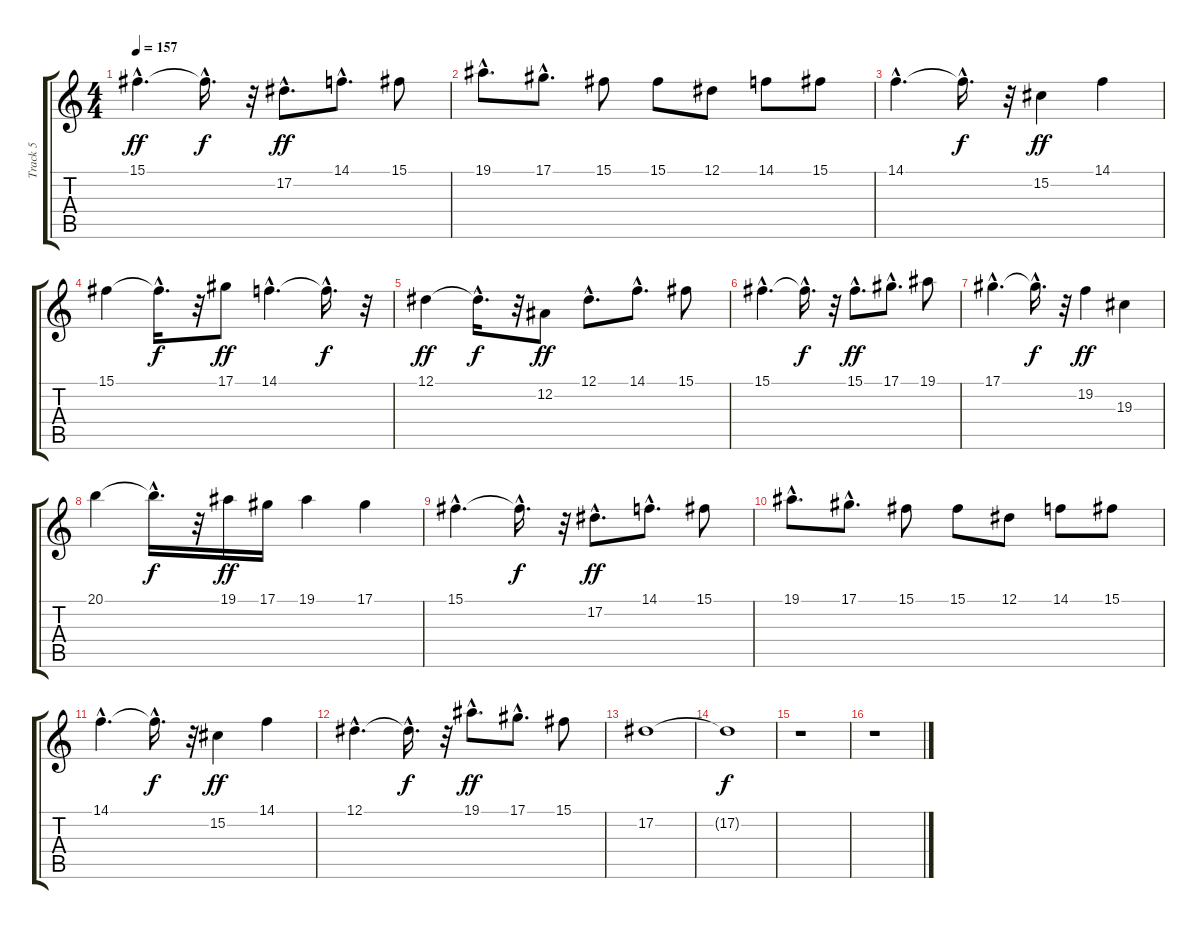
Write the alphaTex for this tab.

\track ("Track 5" "Track 5") {instrument sopranosax}
\staff {score tabs}
\tuning (Eb4 Bb3 Gb3 Db3 Ab2 Eb2) {hide}
\ts (4 4)
\tempo 157
\clef g2
\ks c
15.1{hac}.4{d dy ff} 15.1{hac t}.16{d dy f} r.32 17.2{hac}.8{d dy ff} 14.1{hac}.8{d} 15.1.8 |
19.1{hac}.8{d} 17.1{hac}.8{d} 15.1.8 15.1.8 12.1.8 14.1.8 15.1.8 |
14.1{hac}.4{d} 14.1{hac t}.16{d dy f} r.32 15.2.4{dy ff} 14.1.4 |
15.1.4 15.1{hac t}.16{d dy f} r.32 17.1.8{dy ff} 14.1{hac}.4{d} 14.1{hac t}.16{d dy f} r.32 |
12.1.4{dy ff} 12.1{hac t}.16{d dy f} r.32 12.2.8{dy ff} 12.1{hac}.8{d} 14.1{hac}.8{d} 15.1.8 |
15.1{hac}.4{d} 15.1{hac t}.16{d dy f} r.32 15.1{hac}.8{d dy ff} 17.1{hac}.8{d} 19.1.8 |
17.1{hac}.4{d} 17.1{hac t}.16{d dy f} r.32 19.2.4{dy ff} 19.3.4 |
20.1.4 20.1{hac t}.16{d dy f} r.32 19.1.16{dy ff} 17.1.16 19.1.4 17.1.4 |
15.1{hac}.4{d} 15.1{hac t}.16{d dy f} r.32 17.2{hac}.8{d dy ff} 14.1{hac}.8{d} 15.1.8 |
19.1{hac}.8{d} 17.1{hac}.8{d} 15.1.8 15.1.8 12.1.8 14.1.8 15.1.8 |
14.1{hac}.4{d} 14.1{hac t}.16{d dy f} r.32 15.2.4{dy ff} 14.1.4 |
12.1{hac}.4{d} 12.1{hac t}.16{d dy f} r.32 19.1{hac}.8{d dy ff} 17.1{hac}.8{d} 15.1.8 |
17.2.1 |
17.2{t}.1{dy f} |
r.1 |
r.1
